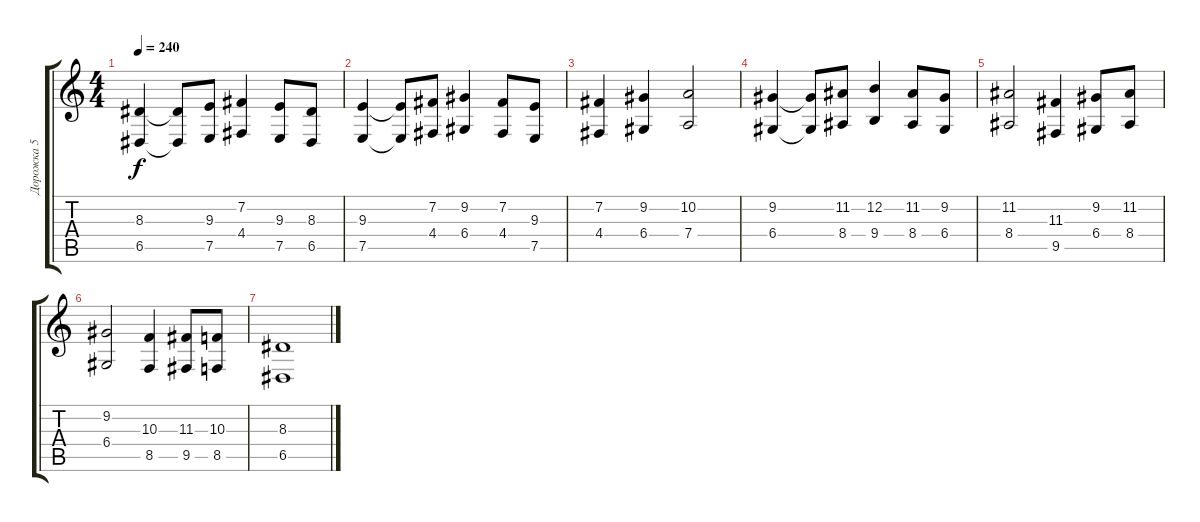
\track ("Дорожка 5" "Дорожка 5") {instrument tremolostrings}
\staff {score tabs}
\tuning (E4 B3 G3 D3 A2 E2) {hide}
\ts (4 4)
\tempo 240
\clef g2
\ks c
(8.3 6.5).4{dy f} (8.3{t} 6.5{t}).8 (9.3 7.5).8 (7.2 4.4).4 (9.3 7.5).8 (8.3 6.5).8 |
(9.3 7.5).4 (9.3{t} 7.5{t}).8 (7.2 4.4).8 (9.2 6.4).4 (7.2 4.4).8 (9.3 7.5).8 |
(7.2 4.4).4 (9.2 6.4).4 (10.2 7.4).2 |
(9.2 6.4).4 (9.2{t} 6.4{t}).8 (11.2 8.4).8 (12.2 9.4).4 (11.2 8.4).8 (9.2 6.4).8 |
(11.2 8.4).2 (11.3 9.5).4 (9.2 6.4).8 (11.2 8.4).8 |
(9.2 6.4).2 (10.3 8.5).4 (11.3 9.5).8 (10.3 8.5).8 |
(8.3 6.5).1
